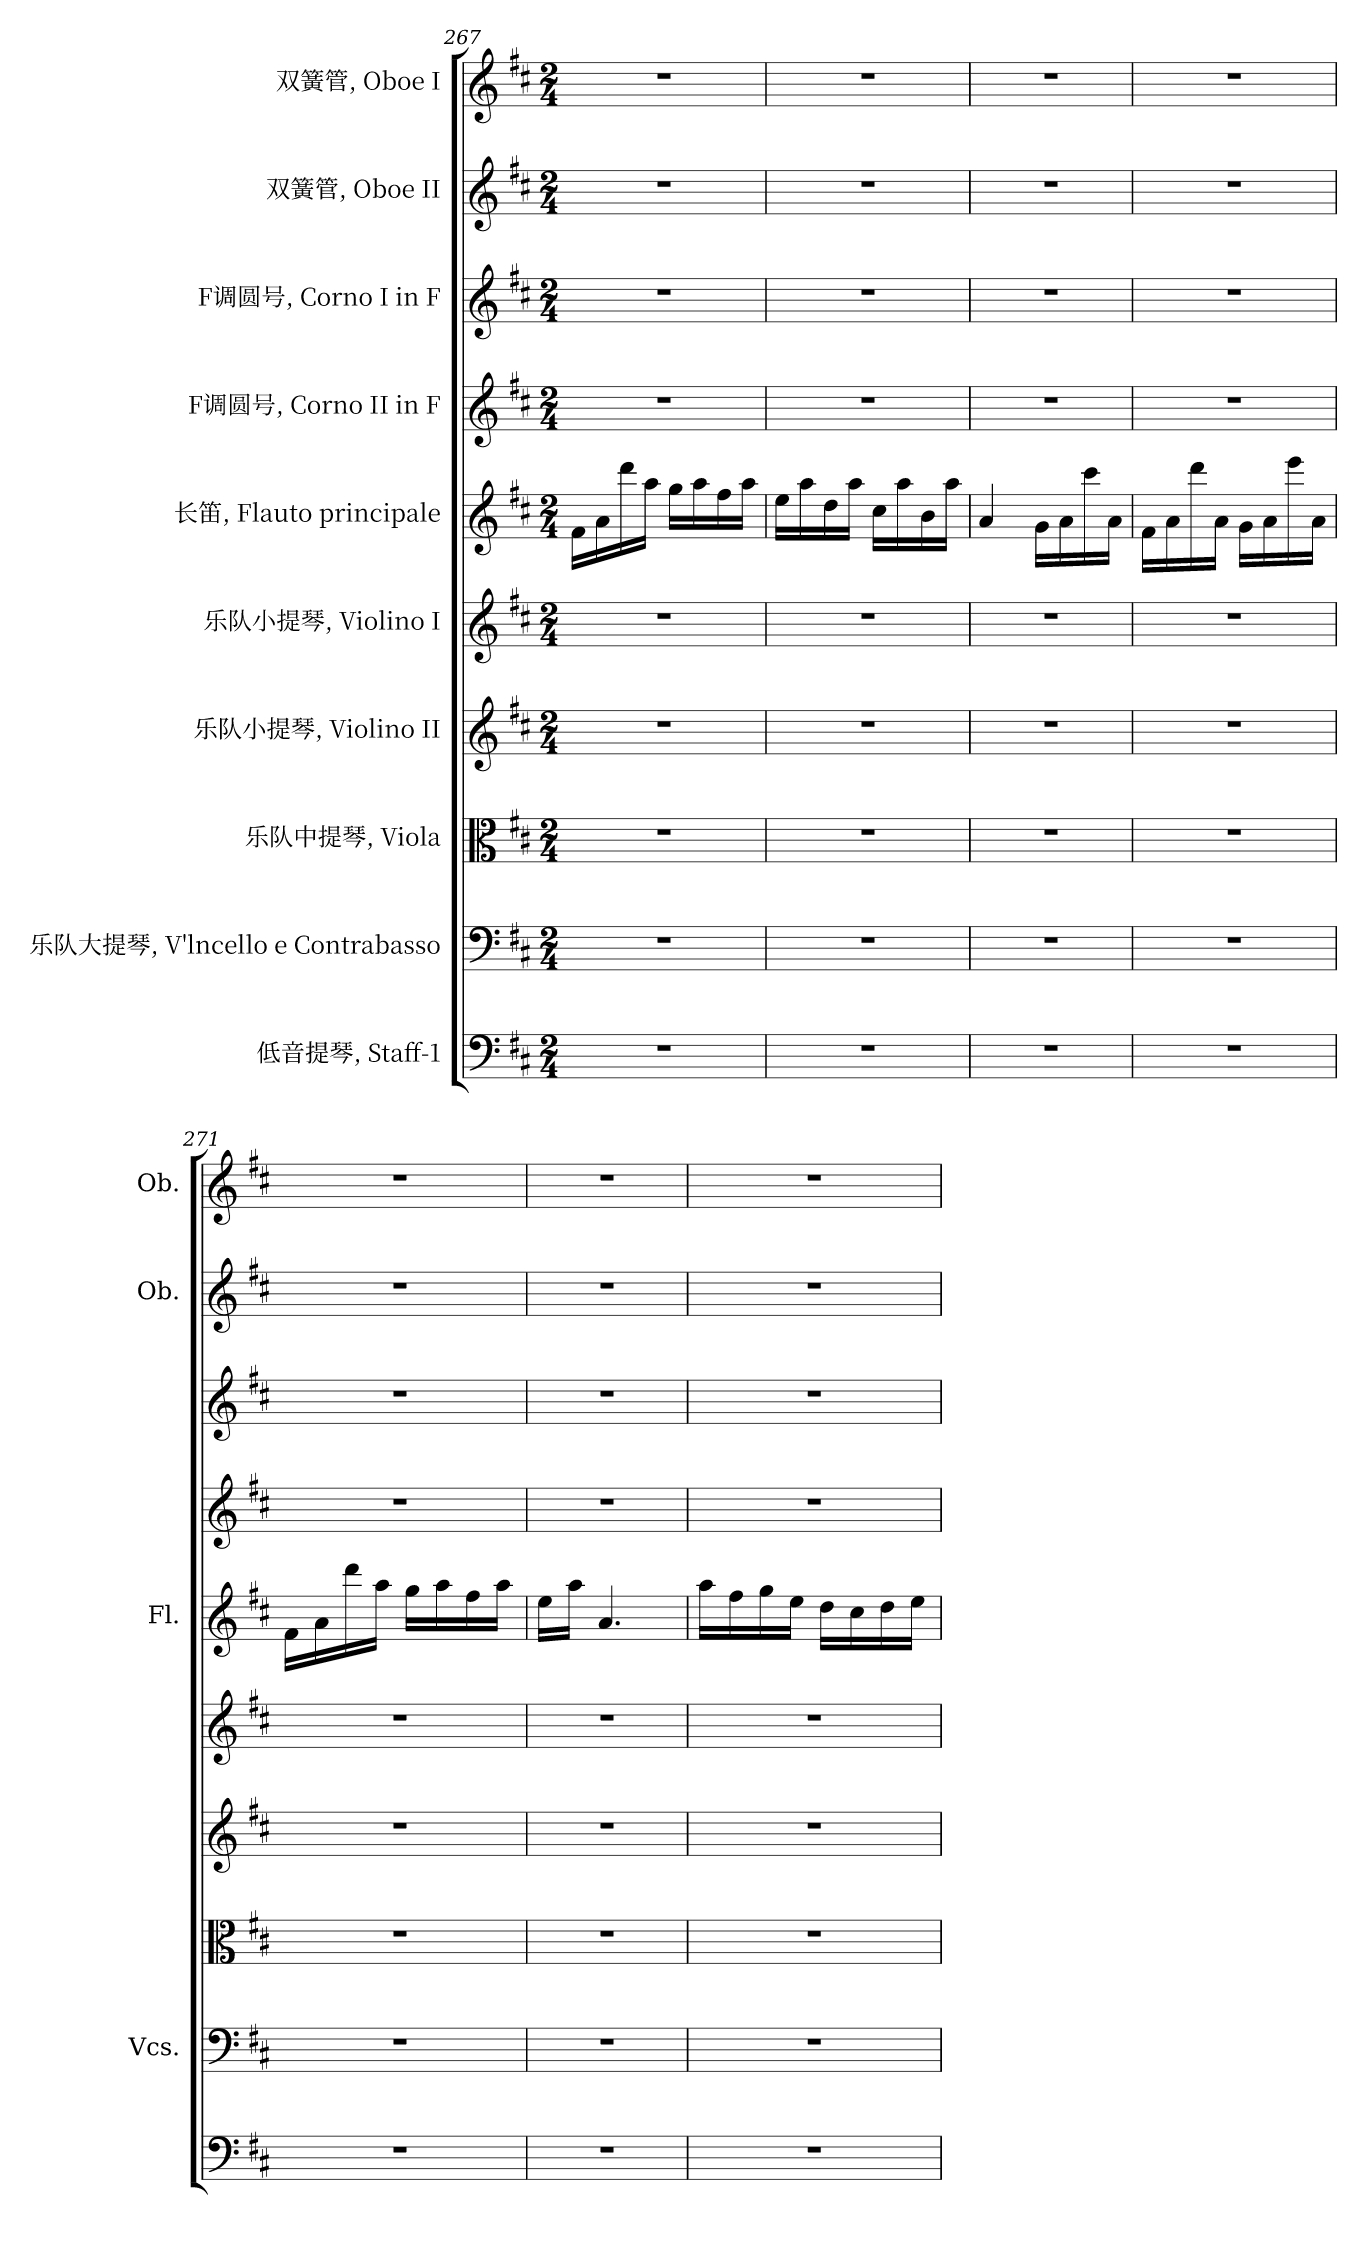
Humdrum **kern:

**kern	**kern	**kern	**kern	**kern	**kern	**kern	**kern	**kern	**kern
*part10	*part9	*part8	*part7	*part6	*part5	*part4	*part3	*part2	*part1
*staff10	*staff9	*staff8	*staff7	*staff6	*staff5	*staff4	*staff3	*staff2	*staff1
*I"低音提琴, Staff-1	*I"乐队大提琴, V'lncello e Contrabasso	*I"乐队中提琴, Viola	*I"乐队小提琴, Violino II	*I"乐队小提琴, Violino I	*I"长笛, Flauto principale	*I"F调圆号, Corno II in F	*I"F调圆号, Corno I in F	*I"双簧管, Oboe II	*I"双簧管, Oboe I
*	*I'Vcs.	*	*	*	*I'Fl.	*	*	*I'Ob.	*I'Ob.
*clefF4	*clefF4	*clefC3	*clefG2	*clefG2	*clefG2	*clefG2	*clefG2	*clefG2	*clefG2
*ITrd7c12	*	*	*	*	*	*ITrd4c7	*ITrd4c7	*	*
*k[f#c#]	*k[f#c#]	*k[f#c#]	*k[f#c#]	*k[f#c#]	*k[f#c#]	*k[f#]	*k[f#]	*k[f#c#]	*k[f#c#]
*M2/4	*M2/4	*M2/4	*M2/4	*M2/4	*M2/4	*M2/4	*M2/4	*M2/4	*M2/4
*MM132	*MM132	*MM132	*MM132	*MM132	*MM132	*MM132	*MM132	*MM132	*MM132
=267	=267	=267	=267	=267	=267	=267	=267	=267	=267
2r	2r	2r	2r	2r	16f#\LL	2r	2r	2r	2r
.	.	.	.	.	16a\	.	.	.	.
.	.	.	.	.	16ddd\	.	.	.	.
.	.	.	.	.	16aa\JJ	.	.	.	.
.	.	.	.	.	16gg\LL	.	.	.	.
.	.	.	.	.	16aa\	.	.	.	.
.	.	.	.	.	16ff#\	.	.	.	.
.	.	.	.	.	16aa\JJ	.	.	.	.
=268	=268	=268	=268	=268	=268	=268	=268	=268	=268
*	*	*	*	*	*	*	*	*	*MM124
2r	2r	2r	2r	2r	16ee\LL	2r	2r	2r	2r
.	.	.	.	.	16aa\	.	.	.	.
.	.	.	.	.	16dd\	.	.	.	.
.	.	.	.	.	16aa\JJ	.	.	.	.
.	.	.	.	.	16cc#\LL	.	.	.	.
.	.	.	.	.	16aa\	.	.	.	.
.	.	.	.	.	16b\	.	.	.	.
.	.	.	.	.	16aa\JJ	.	.	.	.
=269	=269	=269	=269	=269	=269	=269	=269	=269	=269
*	*	*	*	*	*	*	*	*	*MM100
2r	2r	2r	2r	2r	4a/	2r	2r	2r	2r
.	.	.	.	.	16g\LL	.	.	.	.
.	.	.	.	.	16a\	.	.	.	.
.	.	.	.	.	16ccc#\	.	.	.	.
.	.	.	.	.	16a\JJ	.	.	.	.
!!LO:PB:g=z
=270	=270	=270	=270	=270	=270	=270	=270	=270	=270
*	*	*	*	*	*	*	*	*	*MM112
2r	2r	2r	2r	2r	16f#\LL	2r	2r	2r	2r
.	.	.	.	.	16a\	.	.	.	.
.	.	.	.	.	16ddd\	.	.	.	.
.	.	.	.	.	16a\JJ	.	.	.	.
.	.	.	.	.	16g\LL	.	.	.	.
.	.	.	.	.	16a\	.	.	.	.
.	.	.	.	.	16eee\	.	.	.	.
.	.	.	.	.	16a\JJ	.	.	.	.
=271	=271	=271	=271	=271	=271	=271	=271	=271	=271
*	*	*	*	*	*	*	*	*	*MM132
2r	2r	2r	2r	2r	16f#\LL	2r	2r	2r	2r
.	.	.	.	.	16a\	.	.	.	.
.	.	.	.	.	16ddd\	.	.	.	.
.	.	.	.	.	16aa\JJ	.	.	.	.
.	.	.	.	.	16gg\LL	.	.	.	.
.	.	.	.	.	16aa\	.	.	.	.
.	.	.	.	.	16ff#\	.	.	.	.
.	.	.	.	.	16aa\JJ	.	.	.	.
=272	=272	=272	=272	=272	=272	=272	=272	=272	=272
*	*	*	*	*	*	*	*	*	*MM127
2r	2r	2r	2r	2r	16ee\LL	2r	2r	2r	2r
.	.	.	.	.	16aa\JJ	.	.	.	.
.	.	.	.	.	4.a/	.	.	.	.
=273	=273	=273	=273	=273	=273	=273	=273	=273	=273
*	*	*	*	*	*	*	*	*	*MM104
2r	2r	2r	2r	2r	16aa\LL	2r	2r	2r	2r
.	.	.	.	.	16ff#\	.	.	.	.
.	.	.	.	.	16gg\	.	.	.	.
.	.	.	.	.	16ee\JJ	.	.	.	.
.	.	.	.	.	16dd\LL	.	.	.	.
.	.	.	.	.	16cc#\	.	.	.	.
.	.	.	.	.	16dd\	.	.	.	.
.	.	.	.	.	16ee\JJ	.	.	.	.
=	=	=	=	=	=	=	=	=	=
*-	*-	*-	*-	*-	*-	*-	*-	*-	*-
